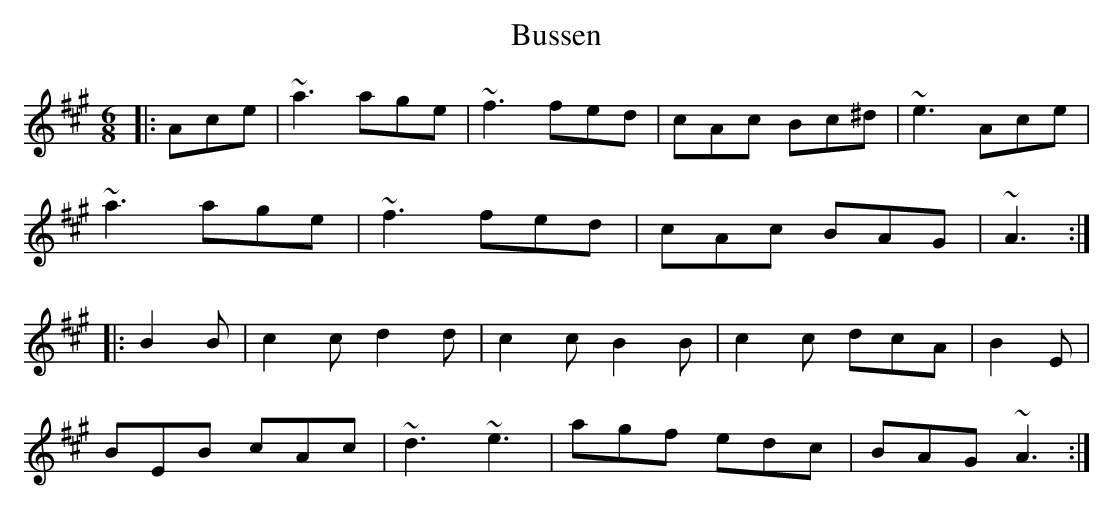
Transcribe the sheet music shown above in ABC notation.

X:1
T: Bussen
M: 6/8
L: 1/8
K: Amaj
|:Ace|~a3 age|~f3 fed|cAc Bc^d|~e3 Ace|
~a3 age|~f3 fed|cAc BAG|~A3:|
|:B2B|c2c d2d|c2c B2B|c2c dcA|B2E|
BEB cAc|~d3 ~e3|agf edc|BAG ~A3:|
